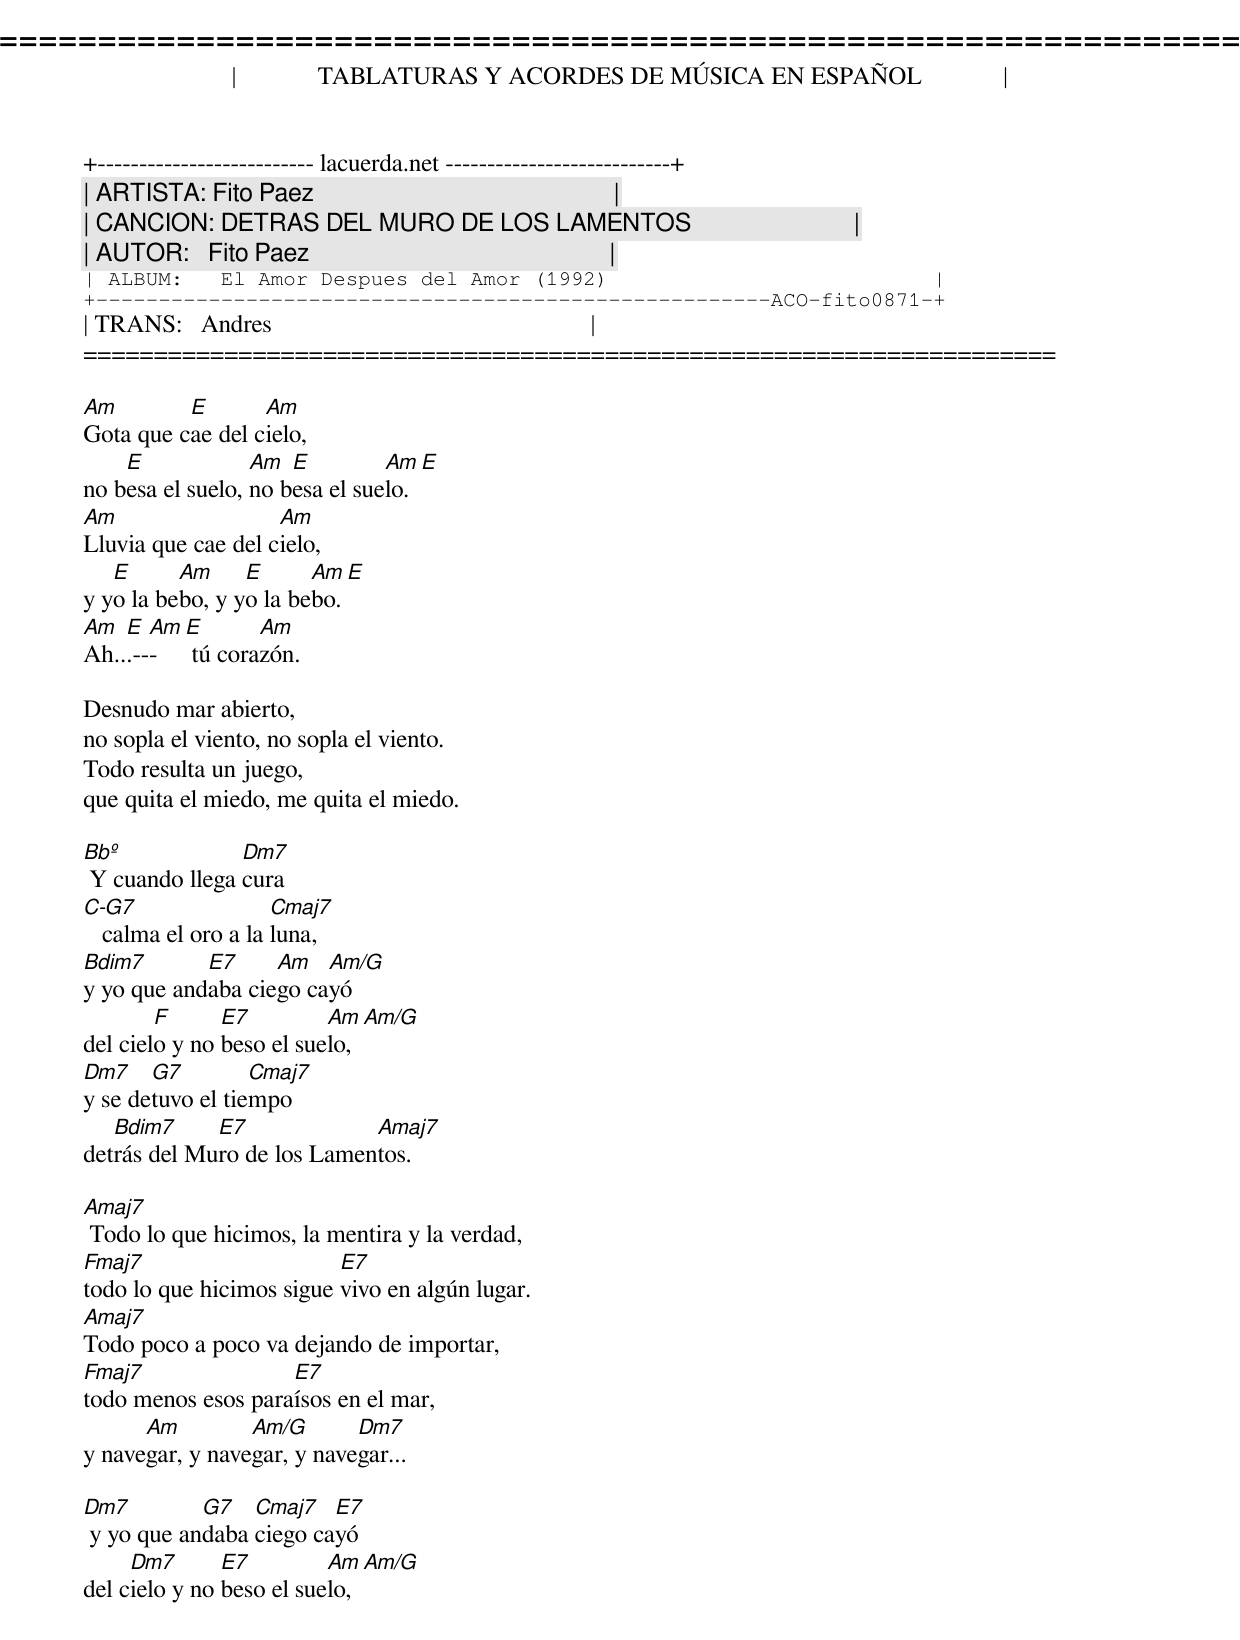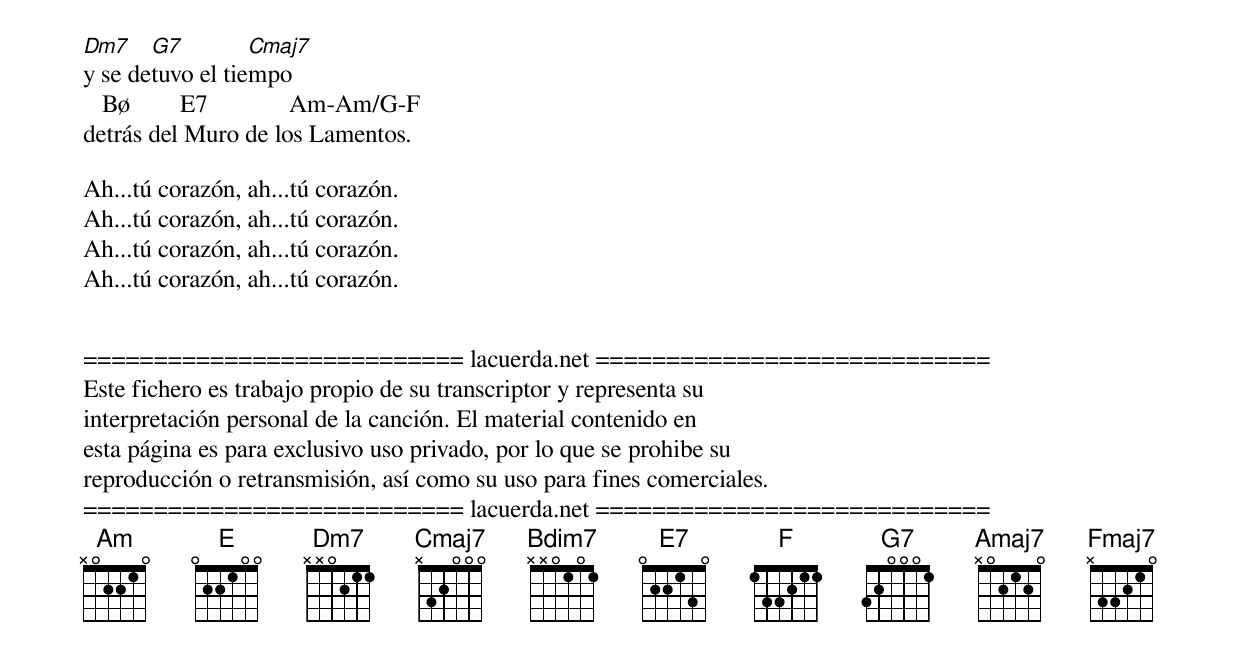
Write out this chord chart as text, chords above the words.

=====================================================================
|             TABLATURAS Y ACORDES DE MÚSICA EN ESPAÑOL             |
+-------------------------- lacuerda.net ---------------------------+
| ARTISTA: Fito Paez                                                |
| CANCION: DETRAS DEL MURO DE LOS LAMENTOS                          |
| AUTOR:   Fito Paez                                                |
| ALBUM:   El Amor Despues del Amor (1992)                          |
+------------------------------------------------------ACO-fito0871-+
| TRANS:   Andres                                                   |
=====================================================================

Am        E       Am
Gota que cae del cielo,
    E             Am  E         Am  E
no besa el suelo, no besa el suelo.
Am                  Am
Lluvia que cae del cielo,
   E      Am     E      Am  E
y yo la bebo, y yo la bebo.
Am  E  Am  E       Am
Ah...---    tú corazón.

Desnudo mar abierto,
no sopla el viento, no sopla el viento.
Todo resulta un juego,
que quita el miedo, me quita el miedo.

Bbº             Dm7
 Y cuando llega cura
C-G7                 Cmaj7
   calma el oro a la luna,
Bø          E7     Am   Am/G
y yo que andaba ciego cayó
        F      E7         Am  Am/G
del cielo y no beso el suelo,
Dm7    G7         Cmaj7
y se detuvo el tiempo
   Bø        E7             Amaj7
detrás del Muro de los Lamentos.

Amaj7
 Todo lo que hicimos, la mentira y la verdad,
Fmaj7                     E7
todo lo que hicimos sigue vivo en algún lugar.
Amaj7
Todo poco a poco va dejando de importar,
Fmaj7               E7
todo menos esos paraísos en el mar,
      Am         Am/G       Dm7
y navegar, y navegar, y navegar...

Dm7         G7   Cmaj7   E7
 y yo que andaba ciego cayó
     Dm7       E7         Am  Am/G
del cielo y no beso el suelo,
Dm7    G7         Cmaj7
y se detuvo el tiempo
   Bø        E7             Am-Am/G-F
detrás del Muro de los Lamentos.

Ah...tú corazón, ah...tú corazón.
Ah...tú corazón, ah...tú corazón.
Ah...tú corazón, ah...tú corazón.
Ah...tú corazón, ah...tú corazón.


=========================== lacuerda.net ============================
Este fichero es trabajo propio de su transcriptor y representa su
interpretación personal de la canción. El material contenido en
esta página es para exclusivo uso privado, por lo que se prohibe su
reproducción o retransmisión, así como su uso para fines comerciales.
=========================== lacuerda.net ============================
